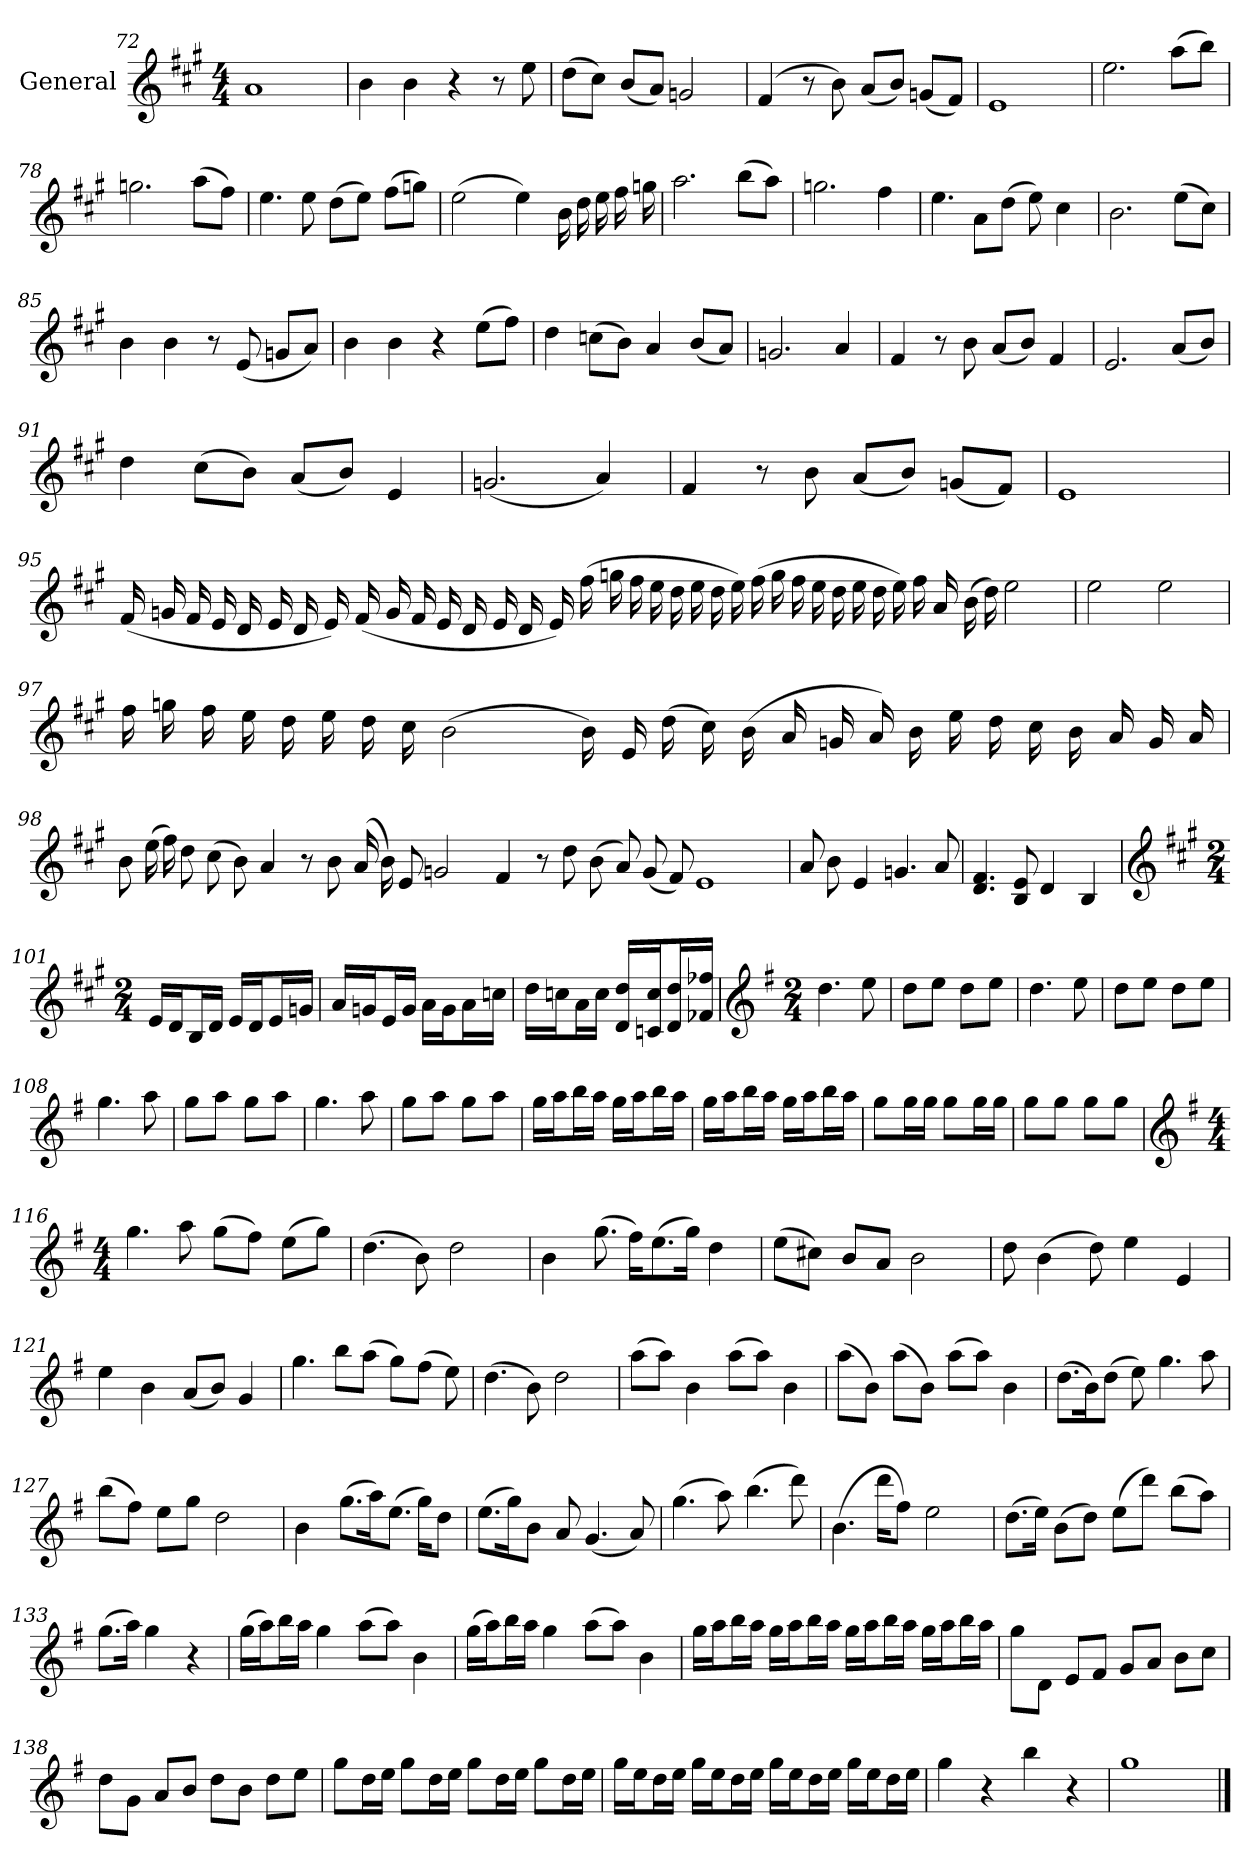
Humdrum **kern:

**kern
*part1
*staff1
*I"General
*clefG2
*k[f#c#g#]
*M4/4
=72
1a
=73
4b
4b
4r
8r
8ee
=74
(8dd\L
8cc#\J)
(8b/L
8a/J)
2g
=75
(4f#
8r
8b)
(8a/L
8b/J)
(8g/L
8f#/J)
=76
1e
=77
!LO:N:vis=2.
2ee
(8aa\L
8bb\J)
=78
!LO:N:vis=2.
2gg
(8aa\L
8ff#\J)
=79
!LO:N:vis=4.
4ee
8ee
(8dd\L
8ee\J)
(8ff#\L
8gg\J)
=80
(2ee
4ee)
16b
16dd
16ee
16ff#
16gg
=81
!LO:N:vis=2.
2aa
(8bb\L
8aa\J)
=82
!LO:N:vis=2.
2gg
4ff#
=83
!LO:N:vis=4.
4ee
8a\L
(8dd\J
8ee)
4cc#
=84
!LO:N:vis=2.
2b
(8ee\L
8cc#\J)
=85
4b
4b
8r
(8e
8g/L
8a/J)
=86
4b
4b
4r
(8ee\L
8ff#\J)
=87
4dd
(8cc\L
8b\J)
4a
(8b/L
8a/J)
=88
!LO:N:vis=2.
2g
4a
=89
4f#
8r
8b
(8a/L
8b/J)
4f#
=90
!LO:N:vis=2.
2e
(8a/L
8b/J)
=91
4dd
(8cc#\L
8b\J)
(8a/L
8b/J)
4e
=92
!LO:N:vis=2.
(2g
4a)
=93
4f#
8r
8b
(8a/L
8b/J)
(8g/L
8f#/J)
=94
1e
=95
(16f#
16g
16f#
16e
16d
16e
16d
16e)
(16f#
16g
16f#
16e
16d
16e
16d
16e)
(16ff#
16gg
16ff#
16ee
16dd
16ee
16dd
16ee)
(16ff#
16gg
16ff#
16ee
16dd
16ee
16dd
16ee)
16ff#
16a
(16b
16dd)
2ee
=96
2ee
2ee
=97
16ff#
16gg
16ff#
16ee
16dd
16ee
16dd
16cc#
(2b
16b)
16e
(16dd
16cc#)
(16b
16a
16g
16a)
16b
16ee
16dd
16cc#
16b
16a
16g
16a
=98
8b
(16ee
16ff#)
8dd
(8cc#
8b)
4a
8r
8b
(16a
16b)
8e
2g
4f#
8r
8dd
(8b
8a)
(8g
8f#)
1e
=99
8a
8b
4e
!LO:N:vis=4.
4g
8a
=100
!LO:N:vis=4.
4d 4f#
8B 8e
4d
4B
=101
*clefG2
*k[f#c#g#]
*M2/4
16e/LL
16d/J
16B/L
16d/JJ
16e/LL
16d/J
16e/L
16g/JJ
=102
16a/LL
16g/J
16e/L
16g/JJ
16a\LL
16g\J
16a\L
16cc\JJ
=103
16dd\LL
16cc\J
16a\L
16cc\JJ
16d/ 16dd/LL
16c/ 16cc/J
16d/ 16dd/L
16f-/ 16ff-/JJ
=104
*clefG2
*k[f#]
*M2/4
!LO:N:vis=4.
4dd
8ee
=105
8dd\L
8ee\J
8dd\L
8ee\J
=106
!LO:N:vis=4.
4dd
8ee
=107
8dd\L
8ee\J
8dd\L
8ee\J
=108
!LO:N:vis=4.
4gg
8aa
=109
8gg\L
8aa\J
8gg\L
8aa\J
=110
!LO:N:vis=4.
4gg
8aa
=111
8gg\L
8aa\J
8gg\L
8aa\J
=112
16gg\LL
16aa\J
16bb\L
16aa\JJ
16gg\LL
16aa\J
16bb\L
16aa\JJ
=113
16gg\LL
16aa\J
16bb\L
16aa\JJ
16gg\LL
16aa\J
16bb\L
16aa\JJ
=114
8gg\L
16gg\L
16gg\JJ
8gg\L
16gg\L
16gg\JJ
=115
8gg\L
8gg\J
8gg\L
8gg\J
=116
*clefG2
*k[f#]
*M4/4
!LO:N:vis=4.
4gg
8aa
(8gg\L
8ff#\J)
(8ee\L
8gg\J)
=117
!LO:N:vis=4.
(4dd
8b)
2dd
=118
4b
!LO:N:vis=8.
(8gg
16ff#\KL)
!LO:N:vis=8.
(8ee\
16gg\Jk)
4dd
=119
(8ee\L
8cc#\J)
8b/L
8a/J
2b
=120
8dd
(4b
8dd)
4ee
4e
=121
4ee
4b
(8a/L
8b/J)
4g
=122
!LO:N:vis=4.
4gg
8bb\L
(8aa\J
8gg\L)
(8ff#\J
8ee)
=123
!LO:N:vis=4.
(4dd
8b)
2dd
=124
(8aa\L
8aa\J)
4b
(8aa\L
8aa\J)
4b
=125
(8aa\L
8b\J)
(8aa\L
8b\J)
(8aa\L
8aa\J)
4b
=126
!LO:N:vis=8.
(8dd\L
16b\K)
(8dd\J
8ee)
!LO:N:vis=4.
4gg
8aa
=127
(8bb\L
8ff#\J)
8ee\L
8gg\J
2dd
=128
4b
!LO:N:vis=8.
(8gg\L
16aa\K)
!LO:N:vis=8.
(8ee\J
16gg\KL)
8dd\J
=129
!LO:N:vis=8.
(8ee\L
16gg\K)
8b\J
8a
!LO:N:vis=4.
(4g
8a)
=130
!LO:N:vis=4.
(4gg
8aa)
!LO:N:vis=4.
(4bb
8ddd)
=131
!LO:N:vis=4.
(4b
16ddd\KL
8ff#\J)
2ee
=132
!LO:N:vis=8.
(8dd\L
16ee\Jk)
(8b\L
8dd\J)
(8ee\L
8ddd\J)
(8bb\L
8aa\J)
=133
!LO:N:vis=8.
(8gg\L
16aa\Jk)
4gg
4r
=134
(16gg\LL
16aa\J)
16bb\L
16aa\JJ
4gg
(8aa\L
8aa\J)
4b
=135
(16gg\LL
16aa\J)
16bb\L
16aa\JJ
4gg
(8aa\L
8aa\J)
4b
=136
16gg\LL
16aa\J
16bb\L
16aa\JJ
16gg\LL
16aa\J
16bb\L
16aa\JJ
16gg\LL
16aa\J
16bb\L
16aa\JJ
16gg\LL
16aa\J
16bb\L
16aa\JJ
=137
8gg\L
8d\J
8e/L
8f#/J
8g/L
8a/J
8b\L
8cc\J
=138
8dd\L
8g\J
8a/L
8b/J
8dd\L
8b\J
8dd\L
8ee\J
=139
8gg\L
16dd\L
16ee\JJ
8gg\L
16dd\L
16ee\JJ
8gg\L
16dd\L
16ee\JJ
8gg\L
16dd\L
16ee\JJ
=140
16gg\LL
16ee\J
16dd\L
16ee\JJ
16gg\LL
16ee\J
16dd\L
16ee\JJ
16gg\LL
16ee\J
16dd\L
16ee\JJ
16gg\LL
16ee\J
16dd\L
16ee\JJ
=141
4gg
4r
4bb
4r
=142
1gg
==
*-
